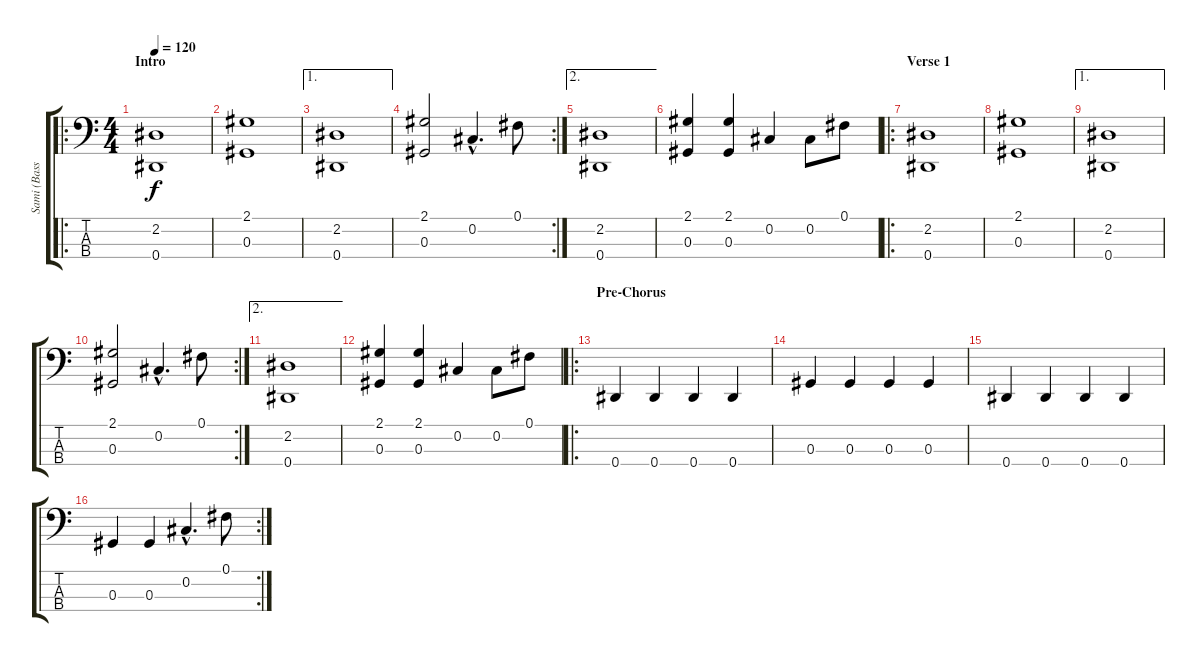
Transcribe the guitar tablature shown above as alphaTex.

\track ("Sami (Bass)" "Sami (Bass") {instrument electricbassfinger}
\staff {score tabs}
\tuning (Gb2 Db2 Ab1 Eb1) {hide}
\ro
\ts (4 4)
\section ("" "Intro")
\tempo 120
\clef f4
\ks c
(2.2 0.4).1{dy f instrument electricbassfinger} |
(2.1 0.3).1 |
\ae 1
(2.2 0.4).1 |
\rc 2
(2.1 0.3).2 0.2{hac}.4{d} 0.1.8 |
\ae 2
(2.2 0.4).1 |
(2.1 0.3).4 (2.1 0.3).4 0.2.4 0.2.8 0.1.8 |
\ro
\section ("" "Verse 1")
(2.2 0.4).1 |
(2.1 0.3).1 |
\ae 1
(2.2 0.4).1 |
\rc 2
(2.1 0.3).2 0.2{hac}.4{d} 0.1.8 |
\ae 2
(2.2 0.4).1 |
(2.1 0.3).4 (2.1 0.3).4 0.2.4 0.2.8 0.1.8 |
\ro
\section ("" "Pre-Chorus")
0.4.4 0.4.4 0.4.4 0.4.4 |
0.3.4 0.3.4 0.3.4 0.3.4 |
0.4.4 0.4.4 0.4.4 0.4.4 |
\rc 2
0.3.4 0.3.4 0.2{hac}.4{d} 0.1.8
